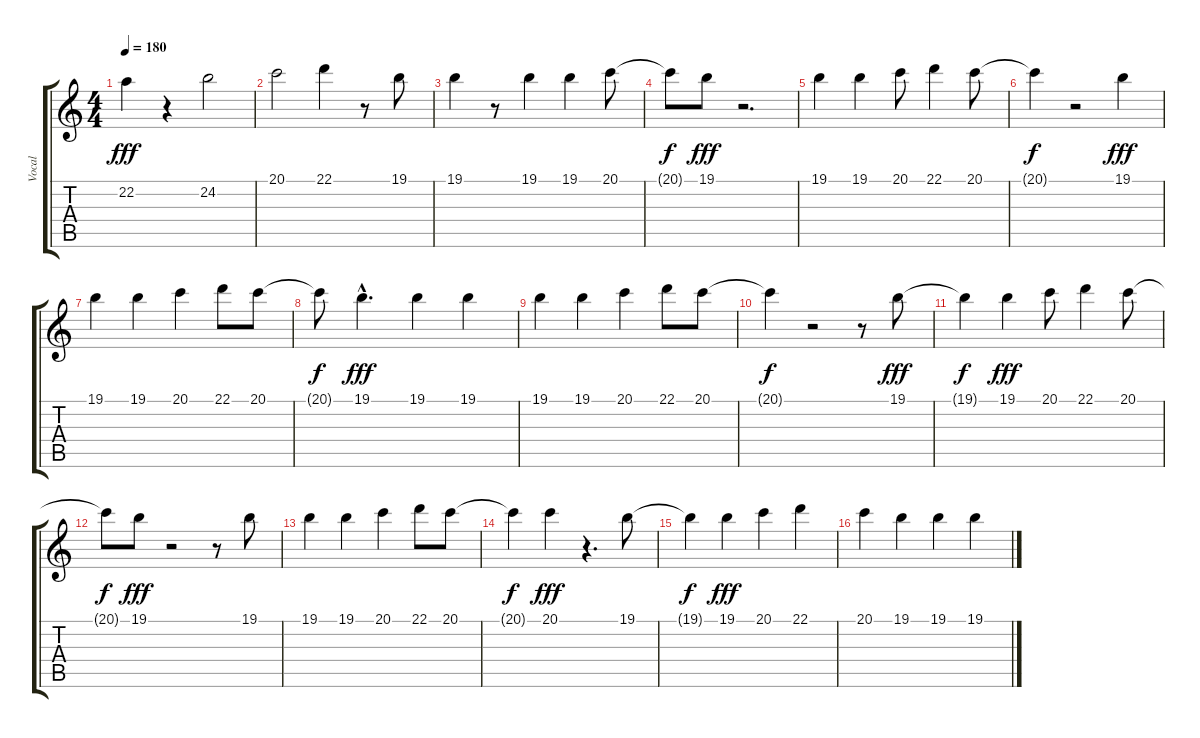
\track ("Vocal" "Vocal") {instrument altosax}
\staff {score tabs}
\tuning (E4 B3 G3 D3 A2 E2) {hide}
\ts (4 4)
\tempo 180
\clef g2
\ks c
22.2.4{dy fff} r.4 24.2.2 |
20.1.2 22.1.4 r.8 19.1.8 |
19.1.4 r.8 19.1.4 19.1.4 20.1.8 |
20.1{t}.8{dy f} 19.1.8{dy fff} r.2{d} |
19.1.4 19.1.4 20.1.8 22.1.4 20.1.8 |
20.1{t}.4{dy f} r.2 19.1.4{dy fff} |
19.1.4 19.1.4 20.1.4 22.1.8 20.1.8 |
20.1{t}.8{dy f} 19.1{hac}.4{d dy fff} 19.1.4 19.1.4 |
19.1.4 19.1.4 20.1.4 22.1.8 20.1.8 |
20.1{t}.4{dy f} r.2 r.8 19.1.8{dy fff} |
19.1{t}.4{dy f} 19.1.4{dy fff} 20.1.8 22.1.4 20.1.8 |
20.1{t}.8{dy f} 19.1.8{dy fff} r.2 r.8 19.1.8 |
19.1.4 19.1.4 20.1.4 22.1.8 20.1.8 |
20.1{t}.4{dy f} 20.1.4{dy fff} r.4{d} 19.1.8 |
19.1{t}.4{dy f} 19.1.4{dy fff} 20.1.4 22.1.4 |
20.1.4 19.1.4 19.1.4 19.1.4
